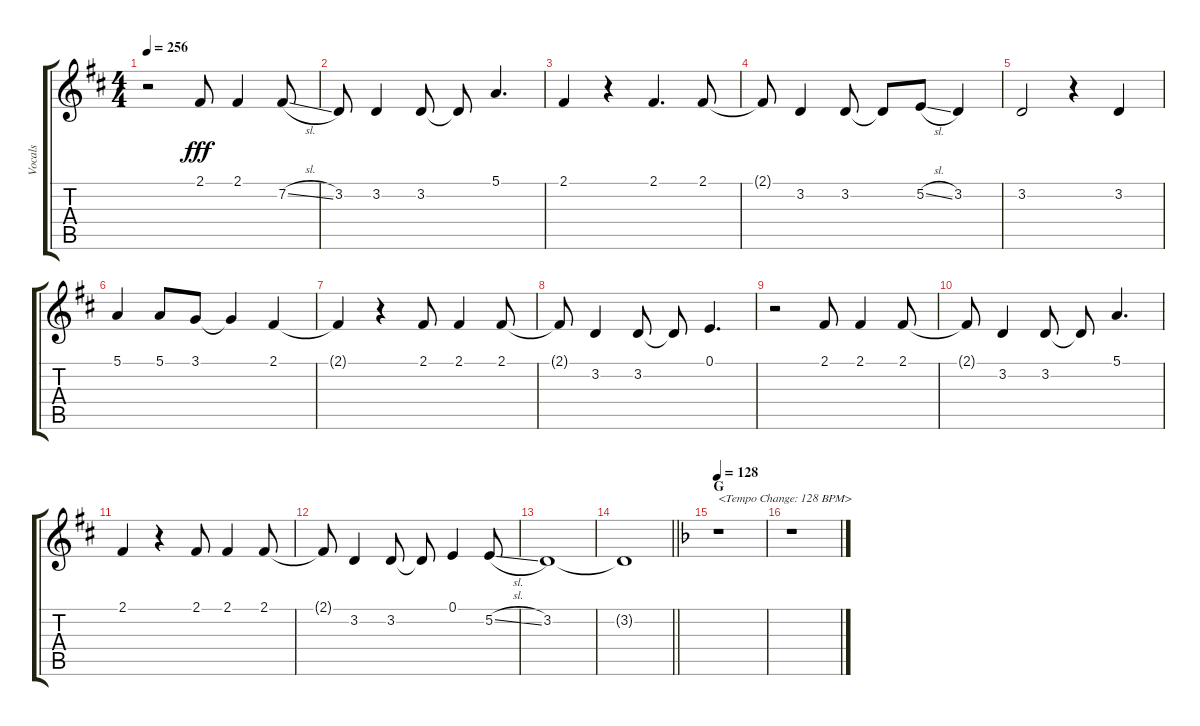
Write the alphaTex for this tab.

\track ("Vocals" "Vocals") {instrument voiceoohs}
\staff {score tabs}
\tuning (E4 B3 G3 D3 A2 E2) {hide}
\ts (4 4)
\tempo 256
\clef g2
\ks d
r.2{dy fff} 2.1.8 2.1.4 7.2{sl}.8 |
3.2.8 3.2.4 3.2.8 3.2{t}.8 5.1.4{d} |
2.1.4 r.4 2.1.4{d} 2.1.8 |
2.1{t}.8 3.2.4 3.2.8 3.2{t}.8 5.2{sl}.8 3.2.4 |
3.2.2 r.4 3.2.4 |
5.1.4 5.1.8 3.1.8 3.1{t}.4 2.1.4 |
2.1{t}.4 r.4 2.1.8 2.1.4 2.1.8 |
2.1{t}.8 3.2.4 3.2.8 3.2{t}.8 0.1.4{d} |
r.2 2.1.8 2.1.4 2.1.8 |
2.1{t}.8 3.2.4 3.2.8 3.2{t}.8 5.1.4{d} |
2.1.4 r.4 2.1.8 2.1.4 2.1.8 |
2.1{t}.8 3.2.4 3.2.8 3.2{t}.8 0.1.4 5.2{sl}.8 |
3.2.1 |
\barLineRight lightlight
3.2{t}.1 |
\section ("" "G")
\tempo 128
\ks f
r.1{txt "<Tempo Change: 128 BPM>"} |
r.1
